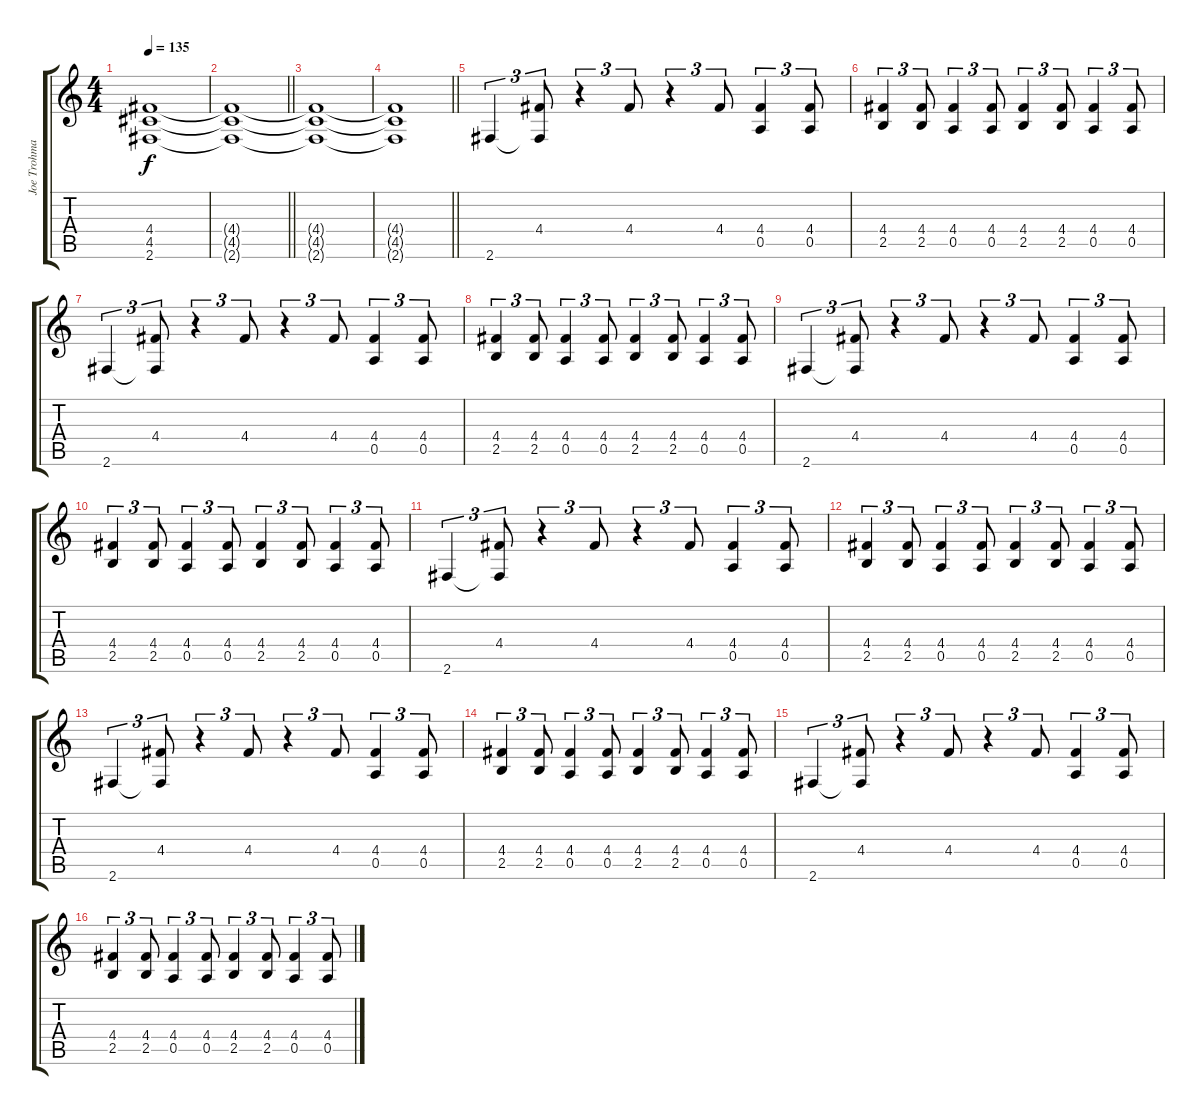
\track ("Joe Trohman" "Joe Trohma") {instrument distortionguitar}
\staff {score tabs}
\tuning (E4 B3 G3 D3 A2 E2) {hide}
\ts (4 4)
\tempo 135
\clef g2
\ks c
(4.4{t} 4.5{t} 2.6{t}).1{dy f} |
\barLineRight lightlight
(4.4{t} 4.5{t} 2.6{t}).1 |
(4.4{t} 4.5{t} 2.6{t}).1 |
\barLineRight lightlight
(4.4{t} 4.5{t} 2.6{t}).1 |
2.6.4{tu (3 2)} (4.4 2.6{t}).8{tu (3 2)} r.4{tu (3 2)} 4.4.8{tu (3 2)} r.4{tu (3 2)} 4.4.8{tu (3 2)} (4.4 0.5).4{tu (3 2)} (4.4 0.5).8{tu (3 2)} |
(4.4 2.5).4{tu (3 2)} (4.4 2.5).8{tu (3 2)} (4.4 0.5).4{tu (3 2)} (4.4 0.5).8{tu (3 2)} (4.4 2.5).4{tu (3 2)} (4.4 2.5).8{tu (3 2)} (4.4 0.5).4{tu (3 2)} (4.4 0.5).8{tu (3 2)} |
2.6.4{tu (3 2)} (4.4 2.6{t}).8{tu (3 2)} r.4{tu (3 2)} 4.4.8{tu (3 2)} r.4{tu (3 2)} 4.4.8{tu (3 2)} (4.4 0.5).4{tu (3 2)} (4.4 0.5).8{tu (3 2)} |
(4.4 2.5).4{tu (3 2)} (4.4 2.5).8{tu (3 2)} (4.4 0.5).4{tu (3 2)} (4.4 0.5).8{tu (3 2)} (4.4 2.5).4{tu (3 2)} (4.4 2.5).8{tu (3 2)} (4.4 0.5).4{tu (3 2)} (4.4 0.5).8{tu (3 2)} |
2.6.4{tu (3 2)} (4.4 2.6{t}).8{tu (3 2)} r.4{tu (3 2)} 4.4.8{tu (3 2)} r.4{tu (3 2)} 4.4.8{tu (3 2)} (4.4 0.5).4{tu (3 2)} (4.4 0.5).8{tu (3 2)} |
(4.4 2.5).4{tu (3 2)} (4.4 2.5).8{tu (3 2)} (4.4 0.5).4{tu (3 2)} (4.4 0.5).8{tu (3 2)} (4.4 2.5).4{tu (3 2)} (4.4 2.5).8{tu (3 2)} (4.4 0.5).4{tu (3 2)} (4.4 0.5).8{tu (3 2)} |
2.6.4{tu (3 2)} (4.4 2.6{t}).8{tu (3 2)} r.4{tu (3 2)} 4.4.8{tu (3 2)} r.4{tu (3 2)} 4.4.8{tu (3 2)} (4.4 0.5).4{tu (3 2)} (4.4 0.5).8{tu (3 2)} |
(4.4 2.5).4{tu (3 2)} (4.4 2.5).8{tu (3 2)} (4.4 0.5).4{tu (3 2)} (4.4 0.5).8{tu (3 2)} (4.4 2.5).4{tu (3 2)} (4.4 2.5).8{tu (3 2)} (4.4 0.5).4{tu (3 2)} (4.4 0.5).8{tu (3 2)} |
2.6.4{tu (3 2)} (4.4 2.6{t}).8{tu (3 2)} r.4{tu (3 2)} 4.4.8{tu (3 2)} r.4{tu (3 2)} 4.4.8{tu (3 2)} (4.4 0.5).4{tu (3 2)} (4.4 0.5).8{tu (3 2)} |
(4.4 2.5).4{tu (3 2)} (4.4 2.5).8{tu (3 2)} (4.4 0.5).4{tu (3 2)} (4.4 0.5).8{tu (3 2)} (4.4 2.5).4{tu (3 2)} (4.4 2.5).8{tu (3 2)} (4.4 0.5).4{tu (3 2)} (4.4 0.5).8{tu (3 2)} |
2.6.4{tu (3 2)} (4.4 2.6{t}).8{tu (3 2)} r.4{tu (3 2)} 4.4.8{tu (3 2)} r.4{tu (3 2)} 4.4.8{tu (3 2)} (4.4 0.5).4{tu (3 2)} (4.4 0.5).8{tu (3 2)} |
(4.4 2.5).4{tu (3 2)} (4.4 2.5).8{tu (3 2)} (4.4 0.5).4{tu (3 2)} (4.4 0.5).8{tu (3 2)} (4.4 2.5).4{tu (3 2)} (4.4 2.5).8{tu (3 2)} (4.4 0.5).4{tu (3 2)} (4.4 0.5).8{tu (3 2)}
